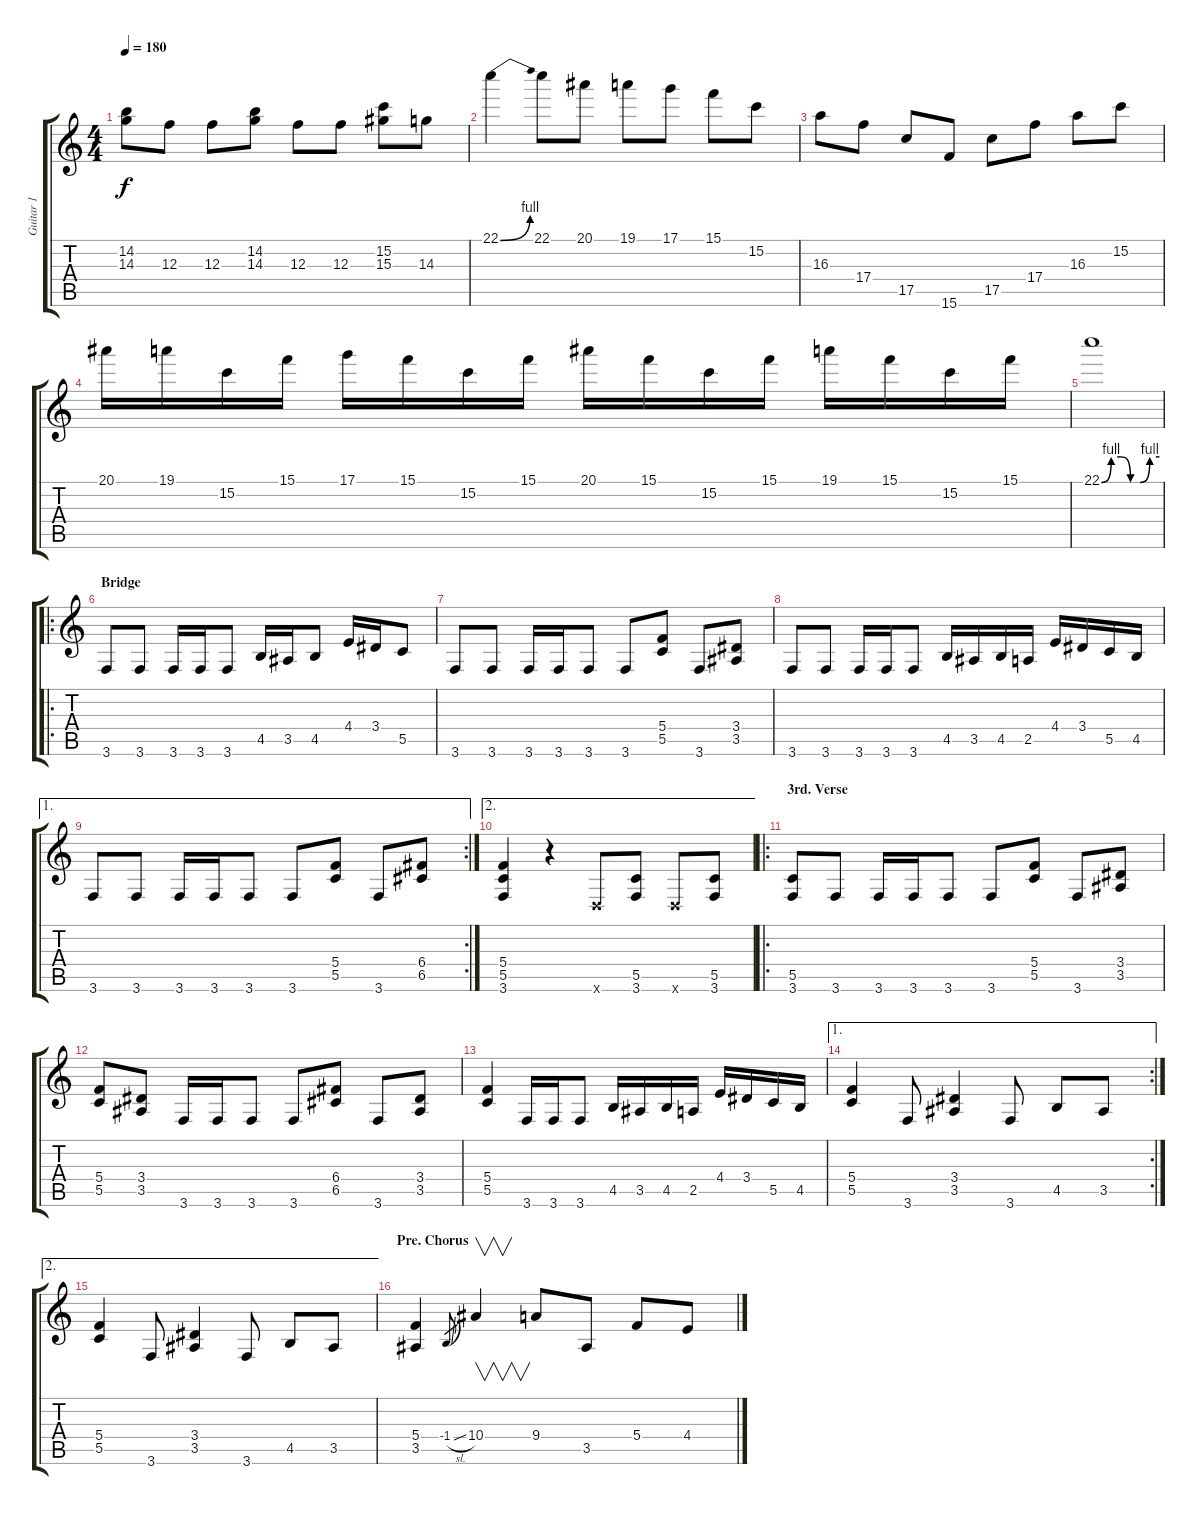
\track ("Guitar 1" "Guitar 1") {instrument distortionguitar}
\staff {score tabs}
\tuning (D4 A3 F3 C3 G2 D2) {hide}
\ts (4 4)
\tempo 180
\clef g2
\ks c
(14.2 14.3).8{dy f} 12.3.8 12.3.8 (14.2 14.3).8 12.3.8 12.3.8 (15.2 15.3).8 14.3.8 |
22.1{be (bend 0 0 60 4)}.4 22.1.8 20.1.8 19.1.8 17.1.8 15.1.8 15.2.8 |
16.3.8 17.4.8 17.5.8 15.6.8 17.5.8 17.4.8 16.3.8 15.2.8 |
20.1.16 19.1.16 15.2.16 15.1.16 17.1.16 15.1.16 15.2.16 15.1.16 20.1.16 15.1.16 15.2.16 15.1.16 19.1.16 15.1.16 15.2.16 15.1.16 |
22.1{be (custom 0 0 10 4 20 4 30 0 40 0 50 4 60 4)}.1 |
\ro
\section ("" "Bridge")
3.6.8 3.6.8 3.6.16 3.6.16 3.6.8 4.5.16 3.5.16 4.5.8 4.4.16 3.4.16 5.5.8 |
3.6.8 3.6.8 3.6.16 3.6.16 3.6.8 3.6.8 (5.4 5.5).8 3.6.8 (3.4 3.5).8 |
3.6.8 3.6.8 3.6.16 3.6.16 3.6.8 4.5.16 3.5.16 4.5.16 2.5.16 4.4.16 3.4.16 5.5.16 4.5.16 |
\ae 1
\rc 2
3.6.8 3.6.8 3.6.16 3.6.16 3.6.8 3.6.8 (5.4 5.5).8 3.6.8 (6.4 6.5).8 |
\ae 2
(5.4 5.5 3.6).4 r.4 0.6{x}.8 (5.5 3.6).8 0.6{x}.8 (5.5 3.6).8 |
\ro
\section ("" "3rd. Verse")
(5.5 3.6).8 3.6.8 3.6.16 3.6.16 3.6.8 3.6.8 (5.4 5.5).8 3.6.8 (3.4 3.5).8 |
(5.4 5.5).8 (3.4 3.5).8 3.6.16 3.6.16 3.6.8 3.6.8 (6.4 6.5).8 3.6.8 (3.4 3.5).8 |
(5.4 5.5).4 3.6.16 3.6.16 3.6.8 4.5.16 3.5.16 4.5.16 2.5.16 4.4.16 3.4.16 5.5.16 4.5.16 |
\ae 1
\rc 2
(5.4 5.5).4 3.6.8 (3.4 3.5).4 3.6.8 4.5.8 3.5.8 |
\ae 2
(5.4 5.5).4 3.6.8 (3.4 3.5).4 3.6.8 4.5.8 3.5.8 |
\section ("" "Pre. Chorus")
(5.4 3.5).4 -1.4{sl}.8{gr} 10.4.4{v} 9.4.8 3.5.8 5.4.8 4.4.8
